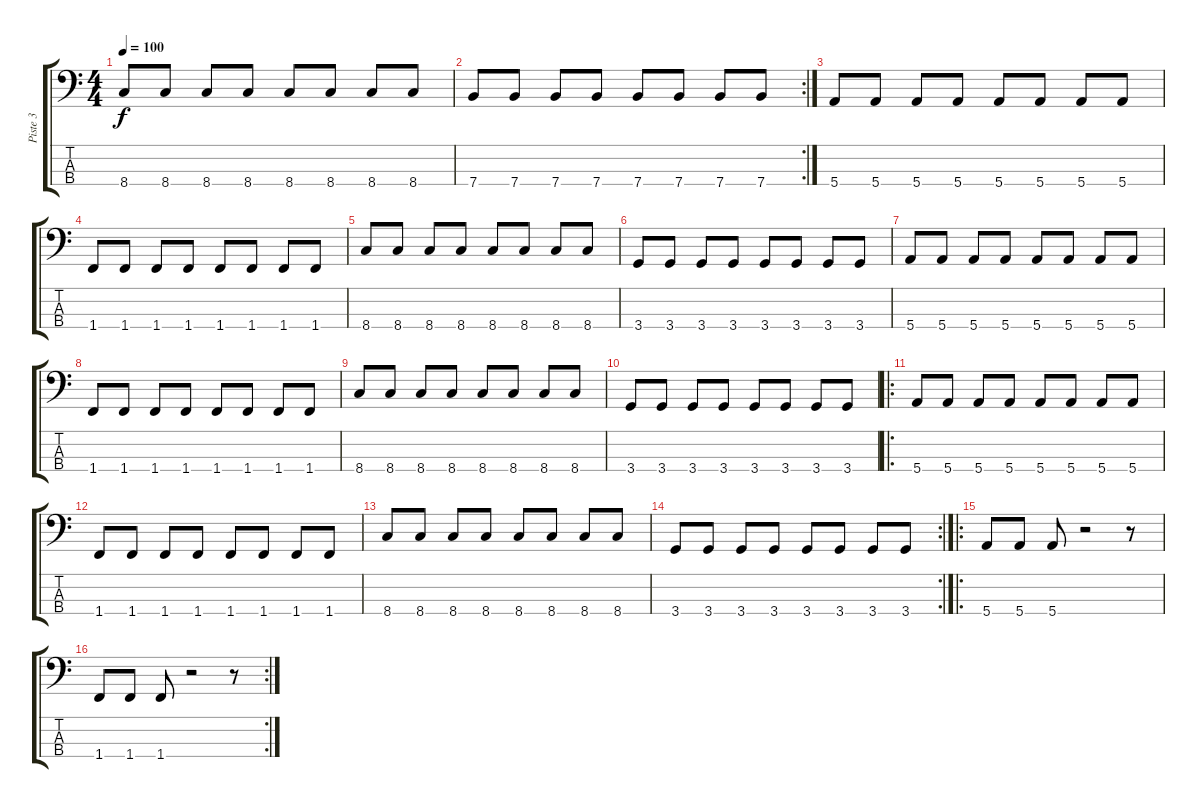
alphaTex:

\track ("Piste 3" "Piste 3") {instrument electricbassfinger}
\staff {score tabs}
\tuning (G2 D2 A1 E1) {hide}
\ts (4 4)
\tempo 100
\clef f4
\ks c
8.4.8{dy f} 8.4.8 8.4.8 8.4.8 8.4.8 8.4.8 8.4.8 8.4.8 |
\rc 2
7.4.8 7.4.8 7.4.8 7.4.8 7.4.8 7.4.8 7.4.8 7.4.8 |
5.4.8 5.4.8 5.4.8 5.4.8 5.4.8 5.4.8 5.4.8 5.4.8 |
1.4.8 1.4.8 1.4.8 1.4.8 1.4.8 1.4.8 1.4.8 1.4.8 |
8.4.8 8.4.8 8.4.8 8.4.8 8.4.8 8.4.8 8.4.8 8.4.8 |
3.4.8 3.4.8 3.4.8 3.4.8 3.4.8 3.4.8 3.4.8 3.4.8 |
5.4.8 5.4.8 5.4.8 5.4.8 5.4.8 5.4.8 5.4.8 5.4.8 |
1.4.8 1.4.8 1.4.8 1.4.8 1.4.8 1.4.8 1.4.8 1.4.8 |
8.4.8 8.4.8 8.4.8 8.4.8 8.4.8 8.4.8 8.4.8 8.4.8 |
3.4.8 3.4.8 3.4.8 3.4.8 3.4.8 3.4.8 3.4.8 3.4.8 |
\ro
5.4.8{instrument slapbass1} 5.4.8 5.4.8 5.4.8 5.4.8 5.4.8 5.4.8 5.4.8 |
1.4.8 1.4.8 1.4.8 1.4.8 1.4.8 1.4.8 1.4.8 1.4.8 |
8.4.8 8.4.8 8.4.8 8.4.8 8.4.8 8.4.8 8.4.8 8.4.8 |
\rc 2
3.4.8 3.4.8 3.4.8 3.4.8 3.4.8 3.4.8 3.4.8 3.4.8 |
\ro
5.4.8 5.4.8 5.4.8 r.2 r.8 |
\rc 2
1.4.8 1.4.8 1.4.8 r.2 r.8
